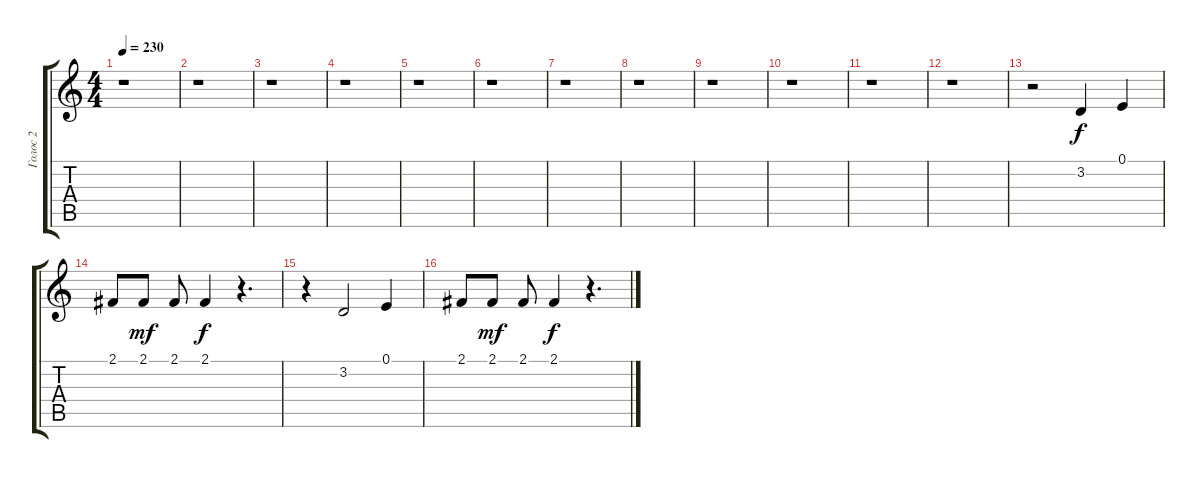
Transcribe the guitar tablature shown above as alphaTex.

\track ("Голос 2" "Голос 2") {instrument clarinet}
\staff {score tabs}
\tuning (E4 B3 G3 D3 A2 E2) {hide}
\ts (4 4)
\tempo 230
\clef g2
\ks c
r.1{dy f} |
r.1 |
r.1 |
r.1 |
r.1 |
r.1 |
r.1 |
r.1 |
r.1 |
r.1 |
r.1 |
r.1 |
r.2 3.2.4 0.1.4 |
2.1.8 2.1.8{dy mf} 2.1.8 2.1.4{dy f} r.4{d} |
r.4 3.2.2 0.1.4 |
2.1.8 2.1.8{dy mf} 2.1.8 2.1.4{dy f} r.4{d}
